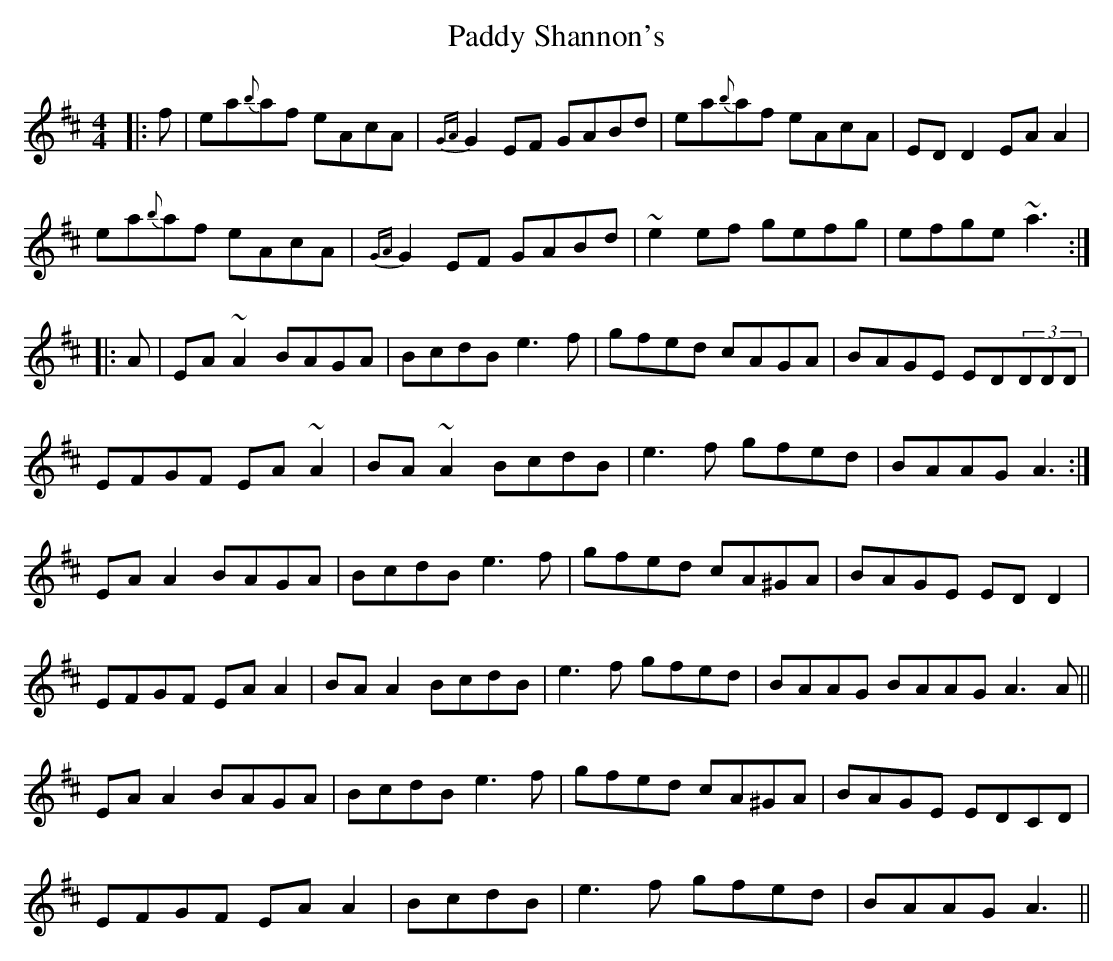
X:1
T: Paddy Shannon's
M: 4/4
L: 1/8
K: Amix
|:f|ea{b}af eAcA|{GA}G2EF GABd|ea{b}af eAcA|EDD2 EAA2|
ea{b}af eAcA|{GA}G2EF GABd|~e2ef gefg|efge ~a3:|
|:A|EA~A2 BAGA|BcdB e3f|gfed cAGA|BAGE ED(3DDD|
EFGF EA~A2|BA~A2 BcdB|e3f gfed|BAAG A3:|
EAA2 BAGA|BcdB e3f|gfed cA^GA|BAGE EDD2|
EFGF EAA2|BAA2 BcdB|e3f gfed|BAAG BAAG A3 A||
EAA2 BAGA|BcdB e3f|gfed cA^GA|BAGE EDCD|
EFGF EAA2|BcdB|e3f gfed|BAAG A3||
